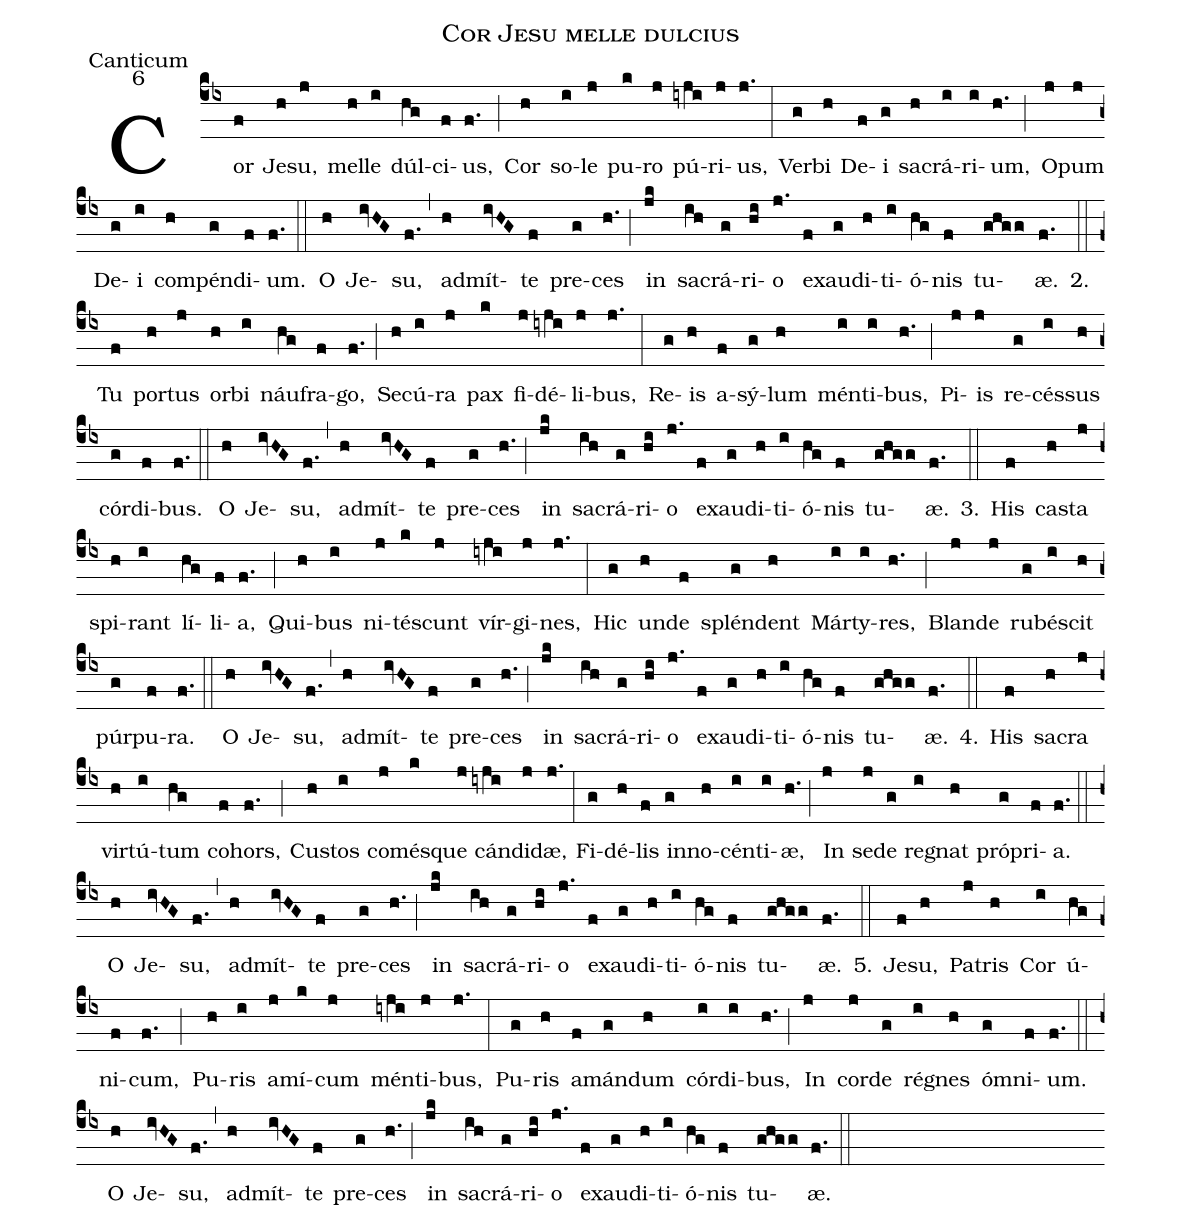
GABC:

name:Cor Jesu melle dulcius;
office-part:Canticum;
mode:6;
%%
(cb4)Cor(f) Je(h)su,(j) mel(h)le(i) dúl(hg)ci(f)us,(f.) (;)
Cor(h) so(i)le(j) pu(k)ro(j) pú(iyji)ri(j)us,(j.) (:)
Ver(g)bi(h) De(f)i(g) sa(h)crá(i)ri(i)um,(h.) (;)
O(j)pum(j) De(g)i(i) com(h)pén(g)di(f)um.(f.) (::)
O(h) Je(ivHG)su,(f.) (,) ad(h)mít(ivHG)te(f) pre(g)ces(h.) (;) in(jk) sa(ih)crá(g)ri(hi)o(j.) e(f)xau(g)di(h)ti(i)ó(hg)nis(f) tu(ghgg)æ.(f.)

2.(::) Tu(f) por(h)tus(j) or(h)bi(i) náu(hg)fra(f)go,(f.) (;)
Se(h)cú(i)ra(j) pax(k) fi(j)dé(iyji)li(j)bus,(j.) (:)
Re(g)is(h) a(f)sý(g)lum(h) mén(i)ti(i)bus,(h.) (;)
Pi(j)is(j) re(g)cés(i)sus(h) cór(g)di(f)bus.(f.) (::)
O(h) Je(ivHG)su,(f.) (,) ad(h)mít(ivHG)te(f) pre(g)ces(h.) (;) in(jk) sa(ih)crá(g)ri(hi)o(j.) e(f)xau(g)di(h)ti(i)ó(hg)nis(f) tu(ghgg)æ.(f.)

3.(::) His(f) ca(h)sta(j) spi(h)rant(i) lí(hg)li(f)a,(f.) (;)
Qui(h)bus(i) ni(j)té(k)scunt(j) vír(iyji)gi(j)nes,(j.) (:)
Hic(g) un(h)de(f) splén(g)dent(h) Már(i)ty(i)res,(h.) (;)
Blan(j)de(j) ru(g)bé(i)scit(h) púr(g)pu(f)ra.(f.) (::)
O(h) Je(ivHG)su,(f.) (,) ad(h)mít(ivHG)te(f) pre(g)ces(h.) (;) in(jk) sa(ih)crá(g)ri(hi)o(j.) e(f)xau(g)di(h)ti(i)ó(hg)nis(f) tu(ghgg)æ.(f.)

4.(::) His(f) sa(h)cra(j) vir(h)tú(i)tum(hg) co(f)hors,(f.) (;)
Cu(h)stos(i) co(j)més(k)que(j) cán(iyji)di(j)dæ,(j.) (:)
Fi(g)dé(h)lis(f) in(g)no(h)cén(i)ti(i)æ,(h.) (;)
In(j) se(j)de(g) re(i)gnat(h) pró(g)pri(f)a.(f.) (::)
O(h) Je(ivHG)su,(f.) (,) ad(h)mít(ivHG)te(f) pre(g)ces(h.) (;) in(jk) sa(ih)crá(g)ri(hi)o(j.) e(f)xau(g)di(h)ti(i)ó(hg)nis(f) tu(ghgg)æ.(f.)

5.(::) Je(f)su,(h) Pa(j)tris(h) Cor(i) ú(hg)ni(f)cum,(f.) (;)
Pu(h)ris(i) a(j)mí(k)cum(j) mén(iyji)ti(j)bus,(j.) (:)
Pu(g)ris(h) a(f)mán(g)dum(h) cór(i)di(i)bus,(h.) (;)
In(j) cor(j)de(g) ré(i)gnes(h) óm(g)ni(f)um.(f.) (::)
O(h) Je(ivHG)su,(f.) (,) ad(h)mít(ivHG)te(f) pre(g)ces(h.) (;) in(jk) sa(ih)crá(g)ri(hi)o(j.) e(f)xau(g)di(h)ti(i)ó(hg)nis(f) tu(ghgg)æ.(f.) (::)
